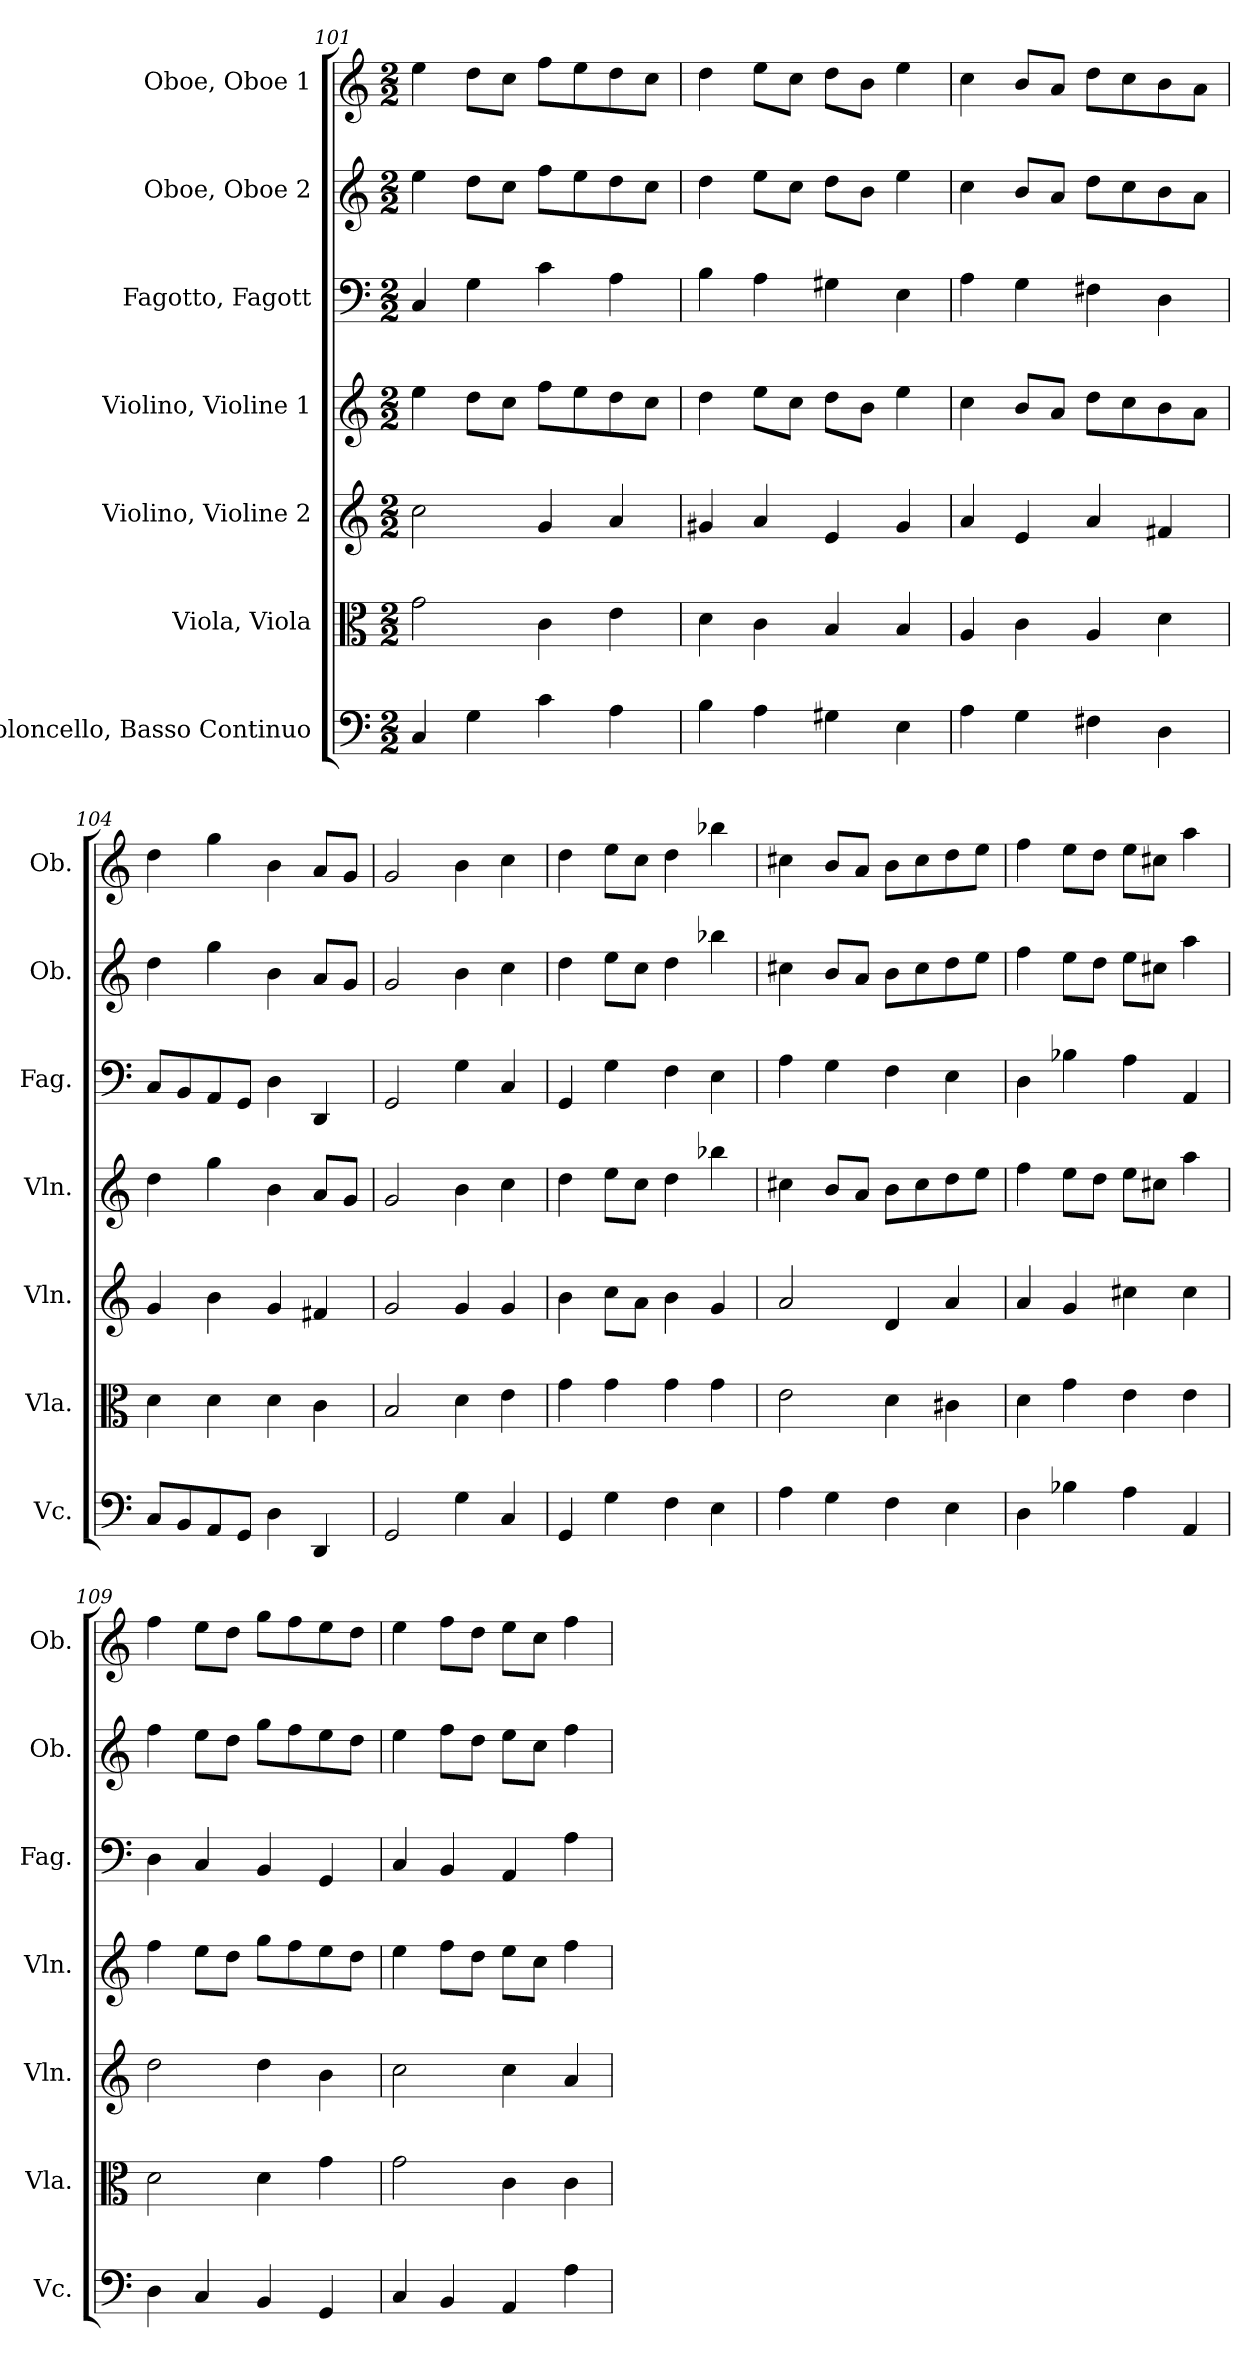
**kern	**kern	**kern	**kern	**kern	**kern	**kern
*part7	*part6	*part5	*part4	*part3	*part2	*part1
*staff7	*staff6	*staff5	*staff4	*staff3	*staff2	*staff1
*I"Violoncello, Basso Continuo	*I"Viola, Viola	*I"Violino, Violine 2	*I"Violino, Violine 1	*I"Fagotto, Fagott	*I"Oboe, Oboe 2	*I"Oboe, Oboe 1
*I'Vc.	*I'Vla.	*I'Vln.	*I'Vln.	*I'Fag.	*I'Ob.	*I'Ob.
*clefF4	*clefC3	*clefG2	*clefG2	*clefF4	*clefG2	*clefG2
*k[]	*k[]	*k[]	*k[]	*k[]	*k[]	*k[]
*M2/2	*M2/2	*M2/2	*M2/2	*M2/2	*M2/2	*M2/2
=101	=101	=101	=101	=101	=101	=101
4C/	2g\	2cc\	4ee\	4C/	4ee\	4ee\
4G\	.	.	8dd\L	4G\	8dd\L	8dd\L
.	.	.	8cc\J	.	8cc\J	8cc\J
4c\	4c\	4g/	8ff\L	4c\	8ff\L	8ff\L
.	.	.	8ee\	.	8ee\	8ee\
4A\	4e\	4a/	8dd\	4A\	8dd\	8dd\
.	.	.	8cc\J	.	8cc\J	8cc\J
=102	=102	=102	=102	=102	=102	=102
4B\	4d\	4g#X/	4dd\	4B\	4dd\	4dd\
4A\	4c\	4a/	8ee\L	4A\	8ee\L	8ee\L
.	.	.	8cc\J	.	8cc\J	8cc\J
4G#X\	4B/	4e/	8dd\L	4G#X\	8dd\L	8dd\L
.	.	.	8b\J	.	8b\J	8b\J
4E\	4B/	4g#/	4ee\	4E\	4ee\	4ee\
=103	=103	=103	=103	=103	=103	=103
4A\	4A/	4a/	4cc\	4A\	4cc\	4cc\
4G\	4c\	4e/	8b/L	4G\	8b/L	8b/L
.	.	.	8a/J	.	8a/J	8a/J
4F#X\	4A/	4a/	8dd\L	4F#X\	8dd\L	8dd\L
.	.	.	8cc\	.	8cc\	8cc\
4D\	4d\	4f#X/	8b\	4D\	8b\	8b\
.	.	.	8a\J	.	8a\J	8a\J
!!LO:PB:g=z
=104	=104	=104	=104	=104	=104	=104
8C/L	4d\	4g/	4dd\	8C/L	4dd\	4dd\
8BB/	.	.	.	8BB/	.	.
8AA/	4d\	4b\	4gg\	8AA/	4gg\	4gg\
8GG/J	.	.	.	8GG/J	.	.
4D\	4d\	4g/	4b\	4D\	4b\	4b\
4DD/	4c\	4f#X/	8a/L	4DD/	8a/L	8a/L
.	.	.	8g/J	.	8g/J	8g/J
=105	=105	=105	=105	=105	=105	=105
2GG/	2B/	2g/	2g/	2GG/	2g/	2g/
4G\	4d\	4g/	4b\	4G\	4b\	4b\
4C/	4e\	4g/	4cc\	4C/	4cc\	4cc\
=106	=106	=106	=106	=106	=106	=106
4GG/	4g\	4b\	4dd\	4GG/	4dd\	4dd\
4G\	4g\	8cc\L	8ee\L	4G\	8ee\L	8ee\L
.	.	8a\J	8cc\J	.	8cc\J	8cc\J
4F\	4g\	4b\	4dd\	4F\	4dd\	4dd\
4E\	4g\	4g/	4bb-X\	4E\	4bb-X\	4bb-X\
=107	=107	=107	=107	=107	=107	=107
4A\	2e\	2a/	4cc#X\	4A\	4cc#X\	4cc#X\
4G\	.	.	8b/L	4G\	8b/L	8b/L
.	.	.	8a/J	.	8a/J	8a/J
4F\	4d\	4d/	8b\L	4F\	8b\L	8b\L
.	.	.	8cc#\	.	8cc#\	8cc#\
4E\	4c#X\	4a/	8dd\	4E\	8dd\	8dd\
.	.	.	8ee\J	.	8ee\J	8ee\J
=108	=108	=108	=108	=108	=108	=108
4D\	4d\	4a/	4ff\	4D\	4ff\	4ff\
4B-X\	4g\	4g/	8ee\L	4B-X\	8ee\L	8ee\L
.	.	.	8dd\J	.	8dd\J	8dd\J
4A\	4e\	4cc#X\	8ee\L	4A\	8ee\L	8ee\L
.	.	.	8cc#X\J	.	8cc#X\J	8cc#X\J
4AA/	4e\	4cc#\	4aa\	4AA/	4aa\	4aa\
=109	=109	=109	=109	=109	=109	=109
4D\	2d\	2dd\	4ff\	4D\	4ff\	4ff\
4C/	.	.	8ee\L	4C/	8ee\L	8ee\L
.	.	.	8dd\J	.	8dd\J	8dd\J
4BB/	4d\	4dd\	8gg\L	4BB/	8gg\L	8gg\L
.	.	.	8ff\	.	8ff\	8ff\
4GG/	4g\	4b\	8ee\	4GG/	8ee\	8ee\
.	.	.	8dd\J	.	8dd\J	8dd\J
=110	=110	=110	=110	=110	=110	=110
4C/	2g\	2cc\	4ee\	4C/	4ee\	4ee\
4BB/	.	.	8ff\L	4BB/	8ff\L	8ff\L
.	.	.	8dd\J	.	8dd\J	8dd\J
4AA/	4c\	4cc\	8ee\L	4AA/	8ee\L	8ee\L
.	.	.	8cc\J	.	8cc\J	8cc\J
4A\	4c\	4a/	4ff\	4A\	4ff\	4ff\
=	=	=	=	=	=	=
*-	*-	*-	*-	*-	*-	*-
